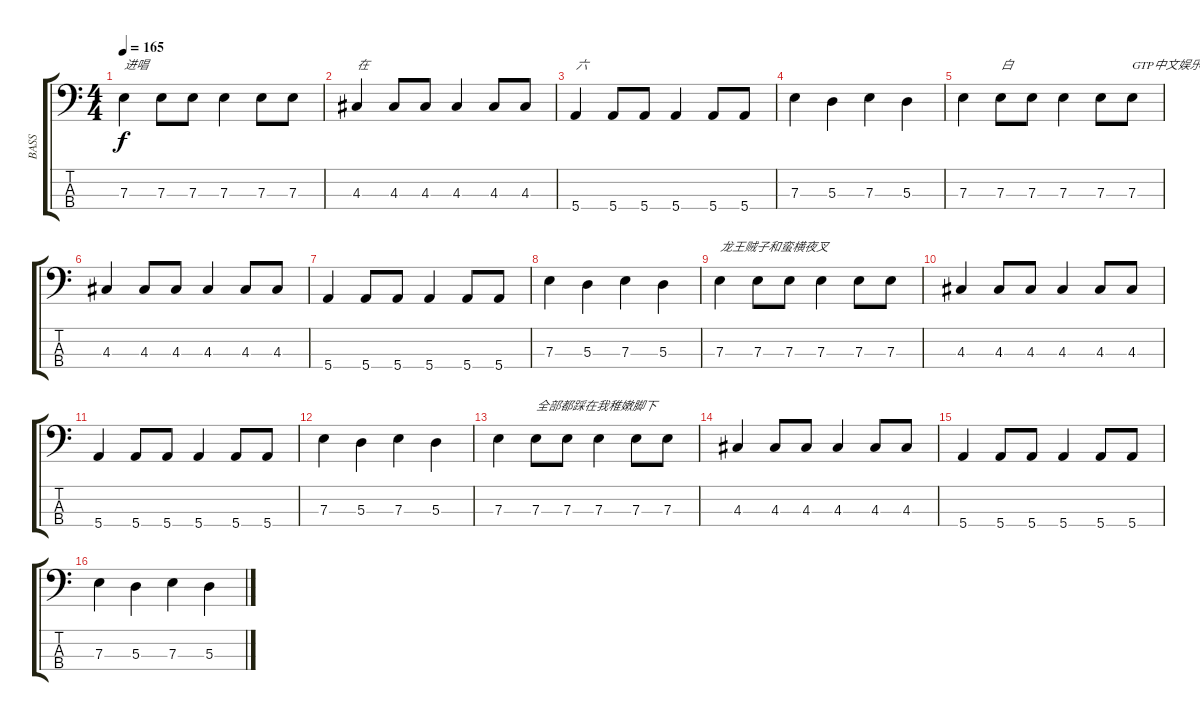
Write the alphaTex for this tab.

\track ("BASS" "BASS") {instrument electricbassfinger}
\staff {score tabs}
\tuning (G2 D2 A1 E1) {hide}
\ts (4 4)
\tempo 165
\clef f4
\ks c
7.3.4{txt "进唱" dy f} 7.3.8 7.3.8 7.3.4 7.3.8 7.3.8 |
4.3.4{txt "在"} 4.3.8 4.3.8 4.3.4 4.3.8 4.3.8 |
5.4.4{txt "六"} 5.4.8 5.4.8 5.4.4 5.4.8 5.4.8 |
7.3.4 5.3.4 7.3.4 5.3.4 |
7.3.4 7.3.8{txt "白"} 7.3.8 7.3.4 7.3.8 7.3.8{txt "GTP中文娱乐网为您提供优秀的谱子"} |
4.3.4 4.3.8 4.3.8 4.3.4 4.3.8 4.3.8 |
5.4.4 5.4.8 5.4.8 5.4.4 5.4.8 5.4.8 |
7.3.4 5.3.4 7.3.4 5.3.4 |
7.3.4{txt "龙王贼子和蛮横夜叉"} 7.3.8 7.3.8 7.3.4 7.3.8 7.3.8 |
4.3.4 4.3.8 4.3.8 4.3.4 4.3.8 4.3.8 |
5.4.4 5.4.8 5.4.8 5.4.4 5.4.8 5.4.8 |
7.3.4 5.3.4 7.3.4 5.3.4 |
7.3.4 7.3.8{txt "全部都踩在我稚嫩脚下"} 7.3.8 7.3.4 7.3.8 7.3.8 |
4.3.4 4.3.8 4.3.8 4.3.4 4.3.8 4.3.8 |
5.4.4 5.4.8 5.4.8 5.4.4 5.4.8 5.4.8 |
7.3.4 5.3.4 7.3.4 5.3.4
